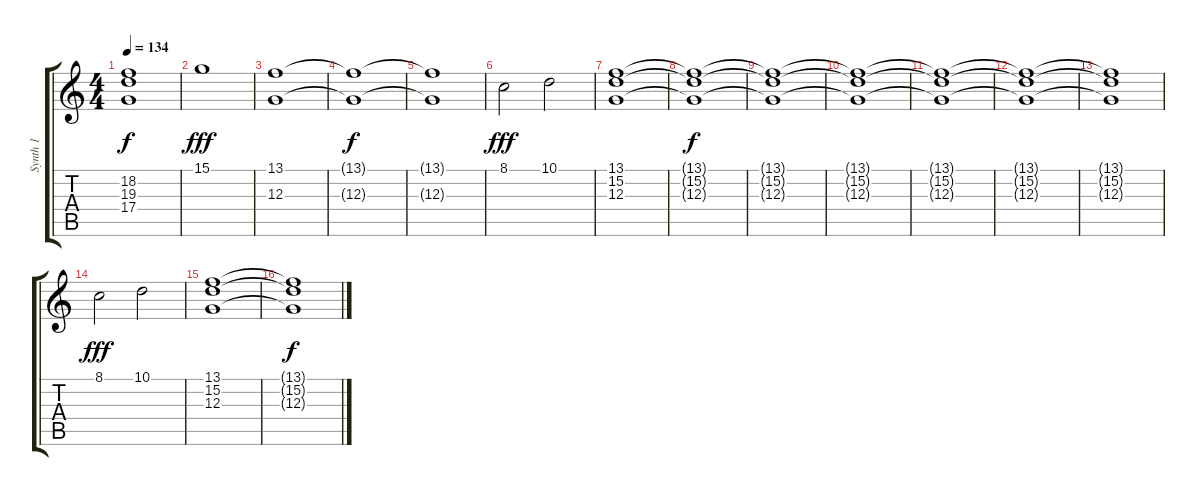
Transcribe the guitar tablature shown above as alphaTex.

\track ("Synth 1" "Synth 1") {instrument pad2warm}
\staff {score tabs}
\tuning (E4 B3 G3 D3 A2 E2) {hide}
\ts (4 4)
\tempo 134
\clef g2
\ks c
(18.2{t} 19.3{t} 17.4{t}).1{dy f} |
15.1.1{dy fff} |
(13.1 12.3).1 |
(13.1{t} 12.3{t}).1{dy f} |
(13.1{t} 12.3{t}).1 |
8.1.2{dy fff} 10.1.2 |
(13.1 15.2 12.3).1 |
(13.1{t} 15.2{t} 12.3{t}).1{dy f} |
(13.1{t} 15.2{t} 12.3{t}).1 |
(13.1{t} 15.2{t} 12.3{t}).1 |
(13.1{t} 15.2{t} 12.3{t}).1 |
(13.1{t} 15.2{t} 12.3{t}).1 |
(13.1{t} 15.2{t} 12.3{t}).1 |
8.1.2{dy fff} 10.1.2 |
(13.1 15.2 12.3).1 |
(13.1{t} 15.2{t} 12.3{t}).1{dy f}
